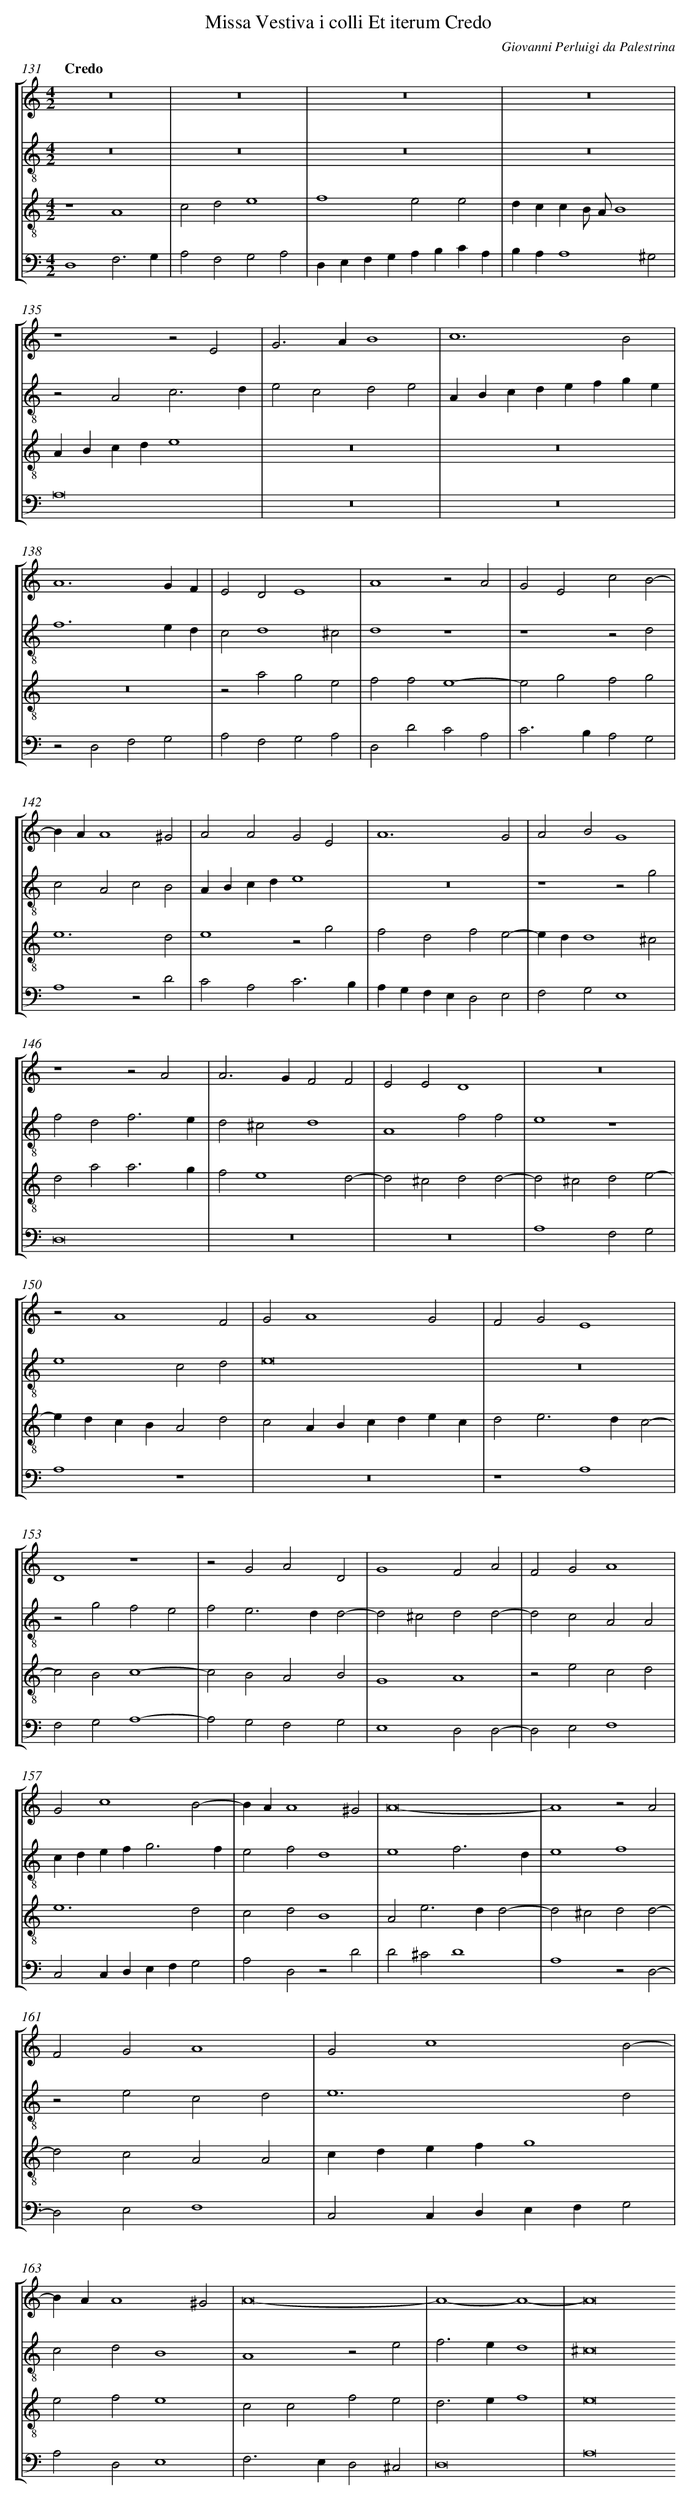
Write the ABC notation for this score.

X:1
T: Missa Vestiva i colli Et iterum Credo
C: Giovanni Perluigi da Palestrina
L: 1/4
M: 4/2
Q: "Credo"
%%staves [1 2 3 4]
V: 1 clef=treble
V: 2 clef=treble-8
V: 3 clef=treble-8
V: 4 clef=bass
K: C
[V:1] z8 |
[V:2] z8 |
[V:3] z4A4 |
[V:4] D,4F,3G, |
[V:1] z8 |
[V:2] z8 |
[V:3] c2d2e4 |
[V:4] A,2F,2G,2A,2 |
[V:1] z8 |
[V:2] z8 |
[V:3] f4e2e2 |
[V:4] D,E,F,G,A,B,CA, |
[V:1] z8 |
[V:2] z8 |
[V:3] dccB/ A/B4 |
[V:4] B,A,A,4^G,2 |
[V:1] z4z2E2 |
[V:2] z2A2c3d |
[V:3] ABcde4 |
[V:4] A,8 |
[V:1] G2>A2B4 |
[V:2] e2c2d2e2 |
[V:3] z8 |
[V:4] z8 |
[V:1] c6B2 |
[V:2] ABcdefge |
[V:3] z8 |
[V:4] z8 |
[V:1] A6GF |
[V:2] f6ed |
[V:3] z8 |
[V:4] z2D,2F,2G,2 |
[V:1] E2D2E4 |
[V:2] c2d4^c2 |
[V:3] z2a2g2e2 |
[V:4] A,2F,2G,2A,2 |
[V:1] A4z2A2 |
[V:2] d4z4 |
[V:3] f2f2e4- |
[V:4] D,2D2C2A,2 |
[V:1] G2E2c2B2- |
[V:2] z4z2d2 |
[V:3] e2g2f2g2 |
[V:4] C2>B,2A,2G,2 |
[V:1] BAA4^G2 |
[V:2] c2A2c2B2 |
[V:3] e6d2 |
[V:4] A,4z2D2 |
[V:1] A2A2G2E2 |
[V:2] ABcde4 |
[V:3] e4z2g2 |
[V:4] C2A,2C3B, |
[V:1] A6G2 |
[V:2] z8 |
[V:3] f2d2f2e2- |
[V:4] A,G,F,E,D,2E,2 |
[V:1] A2B2G4 |
[V:2] z4z2g2 |
[V:3] edd4^c2 |
[V:4] F,2G,2E,4 |
[V:1] z4z2A2 |
[V:2] f2d2f3e |
[V:3] d2a2a3g |
[V:4] D,8 |
[V:1] A2>G2F2F2 |
[V:2] d2^c2d4 |
[V:3] f2e4d2- |
[V:4] z8 |
[V:1] E2E2D4 |
[V:2] A4f2f2 |
[V:3] d2^c2d2d2- |
[V:4] z8 |
[V:1] z8 |
[V:2] e4z4 |
[V:3] d2^c2d2e2- |
[V:4] A,4F,2G,2 |
[V:1] z2A4F2 |
[V:2] e4c2d2 |
[V:3] edcBA2d2 |
[V:4] A,4z4 |
[V:1] G2A4G2 |
[V:2] e8 |
[V:3] c2ABcdec |
[V:4] z8 |
[V:1] F2G2E4 |
[V:2] z8 |
[V:3] d2e2>d2c2- |
[V:4] z4A,4 |
[V:1] D4z4 |
[V:2] z2g2f2e2 |
[V:3] c2B2c4- |
[V:4] F,2G,2A,4- |
[V:1] z2G2A2D2 |
[V:2] f2e2>d2d2- |
[V:3] c2B2A2B2 |
[V:4] A,2G,2F,2G,2 |
[V:1] G4F2A2 |
[V:2] d2^c2d2d2- |
[V:3] G4A4 |
[V:4] E,4D,2D,2- |
[V:1] F2G2A4 |
[V:2] d2c2A2A2 |
[V:3] z2e2c2d2 |
[V:4] D,2E,2F,4 |
[V:1] G2c4B2- |
[V:2] cdef2<g2f |
[V:3] e6d2 |
[V:4] C,2C,D,E,F,G,2 |
[V:1] BAA4^G2 |
[V:2] e2f2d4 |
[V:3] c2d2B4 |
[V:4] A,2D,2z2D2 |
[V:1] A8- |
[V:2] e4f3d |
[V:3] A2e2>d2d2- |
[V:4] D2^C2D4 |
[V:1] A4z2A2 |
[V:2] e4f4 |
[V:3] d2^c2d2d2- |
[V:4] A,4z2D,2- |
[V:1] F2G2A4 |
[V:2] z2e2c2d2 |
[V:3] d2c2A2A2 |
[V:4] D,2E,2F,4 |
[V:1] G2c4B2- |
[V:2] e6d2 |
[V:3] cdefg4 |
[V:4] C,2C,D,E,F,G,2 |
[V:1] BAA4^G2 |
[V:2] c2d2B4 |
[V:3] e2f2e4 |
[V:4] A,2D,2E,4 |
[V:1] A8- |
[V:2] A4z2e2 |
[V:3] c2c2f2e2 |
[V:4] F,2>E,2D,2^C,2 |
[V:1] A4-A4- |
[V:2] f2>e2d4 |
[V:3] d2>e2f4 |
[V:4] D,8 |
[V:1] A8
[V:2] ^c8
[V:3] e8
[V:4] A,8
